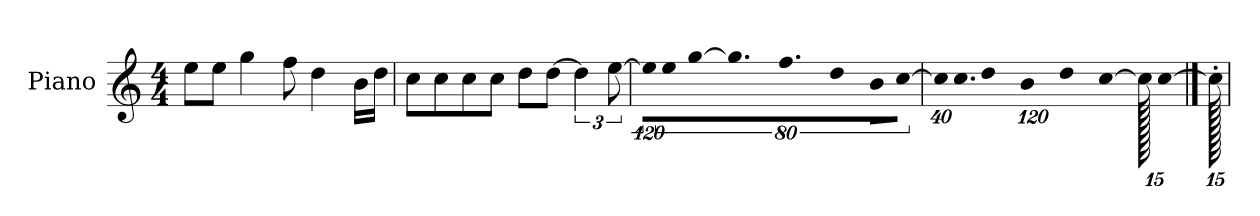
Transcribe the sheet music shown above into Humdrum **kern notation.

**kern
*part1
*staff1
*I"Piano
*I'P-no
*clefG2
*k[]
*M4/4
*MM90
=1
8ee\L
8ee\J
4gg\
8ff\
4dd\
16b\LL
16dd\JJ
=2
8cc\L
8cc\
8cc\
8cc\J
8dd\L
[8dd\J
6dd\]
[12ee\
=3
!LO:N:vis=16
1920%107ee\KL]
!LO:N:vis=8
640%71ee\
!LO:N:vis=16
[1920%107gg\K
9.gg\]
9.ff\J
!LO:N:vis=4
1920%427dd\
!LO:N:vis=8
640%71b\L
!LO:N:vis=8
[640%71cc\J
=4
*Xbrackettup
!LO:N:vis=32
640%23cc\KLL]
!LO:N:vis=16.
960%103cc\J
!LO:N:vis=8
960%137dd\
!LO:N:vis=16
1920%137b\L
!LO:N:vis=32
640%23dd\K
[384%41cc\J
1920cc\]
[1920%959cc\
==5
1920cc'\]
=
*-
